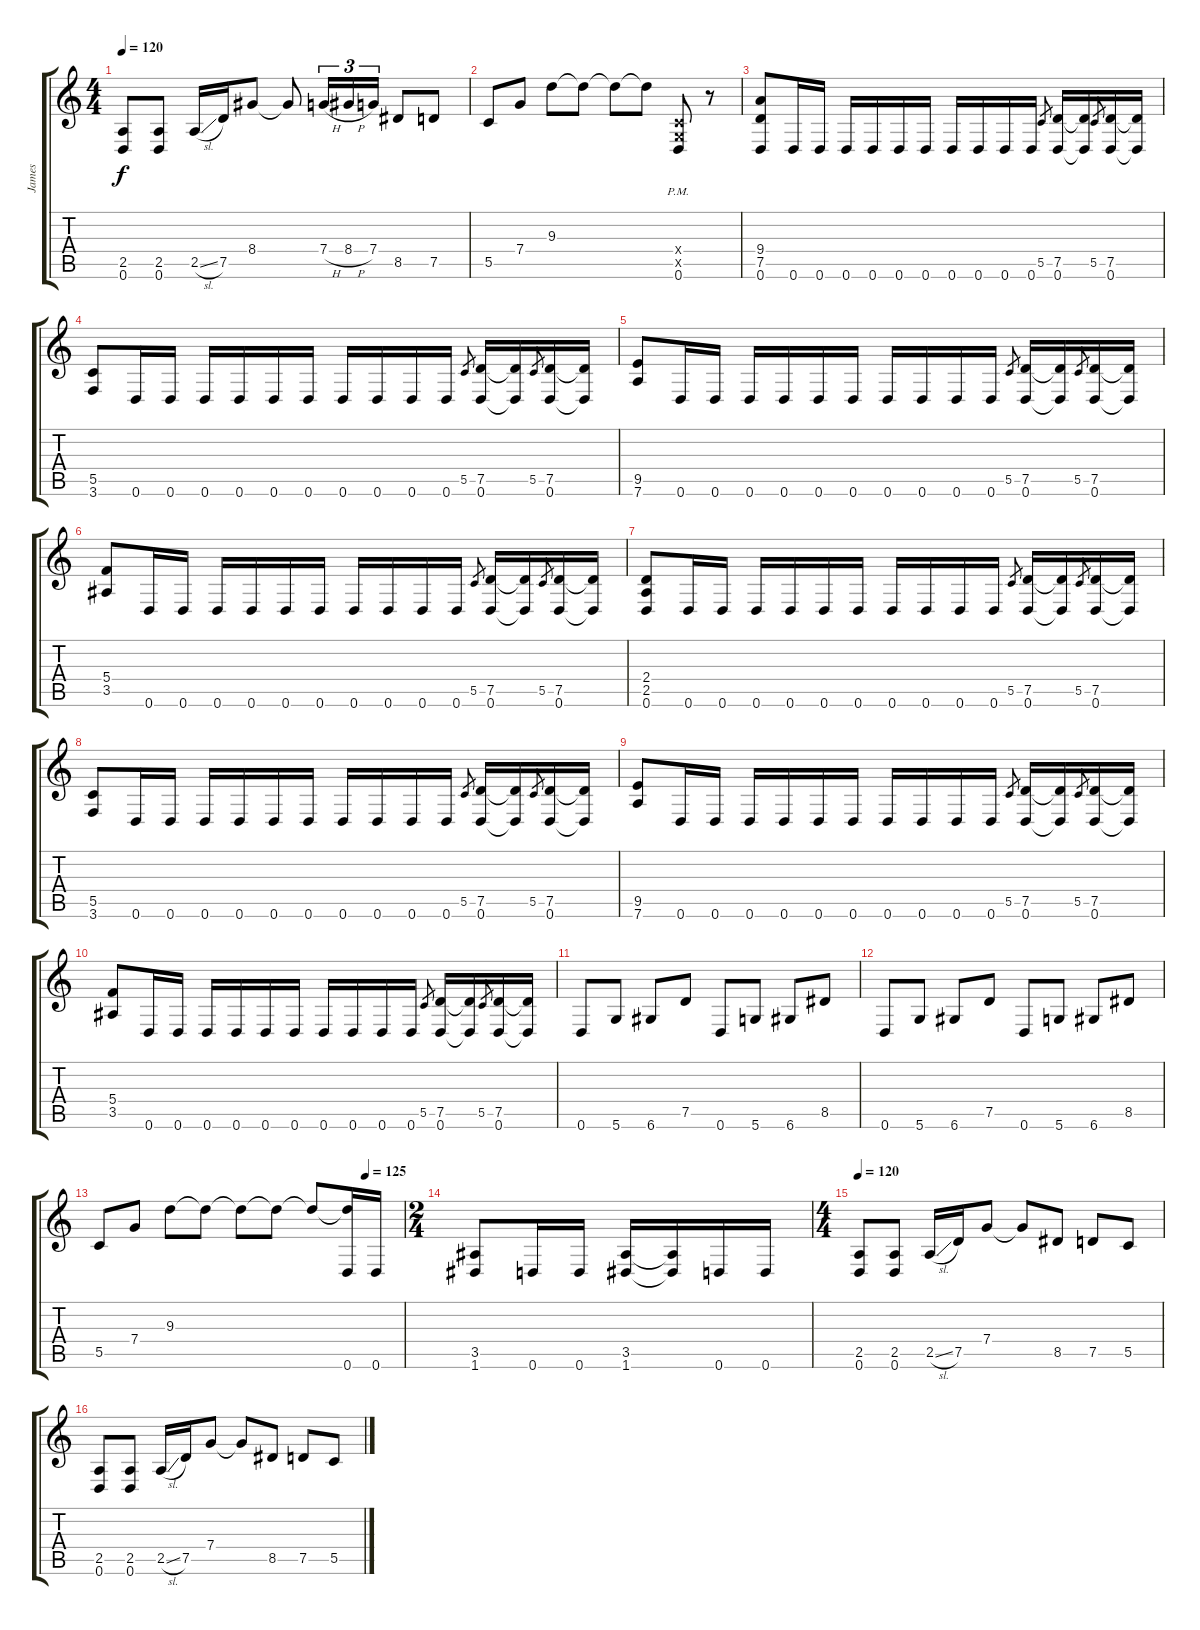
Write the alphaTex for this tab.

\track ("James" "James") {instrument distortionguitar}
\staff {score tabs}
\tuning (D4 A3 F3 C3 G2 D2) {hide}
\ts (4 4)
\tempo 120
\clef g2
\ks c
(2.5 0.6).8{dy f} (2.5 0.6).8 2.5{sl}.16 7.5.16 8.4.8 8.4{t}.8 7.4{h}.16{tu (3 2)} 8.4{h}.16{tu (3 2)} 7.4.16{tu (3 2)} 8.5.8 7.5.8 |
5.5.8 7.4.8 9.3.8 9.3{t}.8 9.3{t}.8 9.3{t}.8 (0.4{x} 0.5{x} 0.6{pm}).8 r.8 |
(9.4 7.5 0.6).8 0.6.16 0.6.16 0.6.16 0.6.16 0.6.16 0.6.16 0.6.16 0.6.16 0.6.16 0.6.16 5.5.8{gr} (7.5 0.6).16 (7.5{t} 0.6{t}).16 5.5.8{gr} (7.5 0.6).16 (7.5{t} 0.6{t}).16 |
(5.5 3.6).8 0.6.16 0.6.16 0.6.16 0.6.16 0.6.16 0.6.16 0.6.16 0.6.16 0.6.16 0.6.16 5.5.8{gr} (7.5 0.6).16 (7.5{t} 0.6{t}).16 5.5.8{gr} (7.5 0.6).16 (7.5{t} 0.6{t}).16 |
(9.5 7.6).8 0.6.16 0.6.16 0.6.16 0.6.16 0.6.16 0.6.16 0.6.16 0.6.16 0.6.16 0.6.16 5.5.8{gr} (7.5 0.6).16 (7.5{t} 0.6{t}).16 5.5.8{gr} (7.5 0.6).16 (7.5{t} 0.6{t}).16 |
(5.4 3.5).8 0.6.16 0.6.16 0.6.16 0.6.16 0.6.16 0.6.16 0.6.16 0.6.16 0.6.16 0.6.16 5.5.8{gr} (7.5 0.6).16 (7.5{t} 0.6{t}).16 5.5.8{gr} (7.5 0.6).16 (7.5{t} 0.6{t}).16 |
(2.4 2.5 0.6).8 0.6.16 0.6.16 0.6.16 0.6.16 0.6.16 0.6.16 0.6.16 0.6.16 0.6.16 0.6.16 5.5.8{gr} (7.5 0.6).16 (7.5{t} 0.6{t}).16 5.5.8{gr} (7.5 0.6).16 (7.5{t} 0.6{t}).16 |
(5.5 3.6).8 0.6.16 0.6.16 0.6.16 0.6.16 0.6.16 0.6.16 0.6.16 0.6.16 0.6.16 0.6.16 5.5.8{gr} (7.5 0.6).16 (7.5{t} 0.6{t}).16 5.5.8{gr} (7.5 0.6).16 (7.5{t} 0.6{t}).16 |
(9.5 7.6).8 0.6.16 0.6.16 0.6.16 0.6.16 0.6.16 0.6.16 0.6.16 0.6.16 0.6.16 0.6.16 5.5.8{gr} (7.5 0.6).16 (7.5{t} 0.6{t}).16 5.5.8{gr} (7.5 0.6).16 (7.5{t} 0.6{t}).16 |
(5.4 3.5).8 0.6.16 0.6.16 0.6.16 0.6.16 0.6.16 0.6.16 0.6.16 0.6.16 0.6.16 0.6.16 5.5.8{gr} (7.5 0.6).16 (7.5{t} 0.6{t}).16 5.5.8{gr} (7.5 0.6).16 (7.5{t} 0.6{t}).16 |
0.6.8 5.6.8 6.6.8 7.5.8 0.6.8 5.6.8 6.6.8 8.5.8 |
0.6.8 5.6.8 6.6.8 7.5.8 0.6.8 5.6.8 6.6.8 8.5.8 |
\tempo (125 0.875)
5.5.8 7.4.8 9.3.8 9.3{t}.8 9.3{t}.8 9.3{t}.8 9.3{t}.8 (9.3{t} 0.6).16 0.6.16 |
\ts (2 4)
(3.5 1.6).8 0.6.16 0.6.16 (3.5 1.6).16 (3.5{t} 1.6{t}).16 0.6.16 0.6.16 |
\ts (4 4)
\tempo 120
(2.5 0.6).8 (2.5 0.6).8 2.5{sl}.16 7.5.16 7.4.8 7.4{t}.8 8.5.8 7.5.8 5.5.8 |
(2.5 0.6).8 (2.5 0.6).8 2.5{sl}.16 7.5.16 7.4.8 7.4{t}.8 8.5.8 7.5.8 5.5.8
